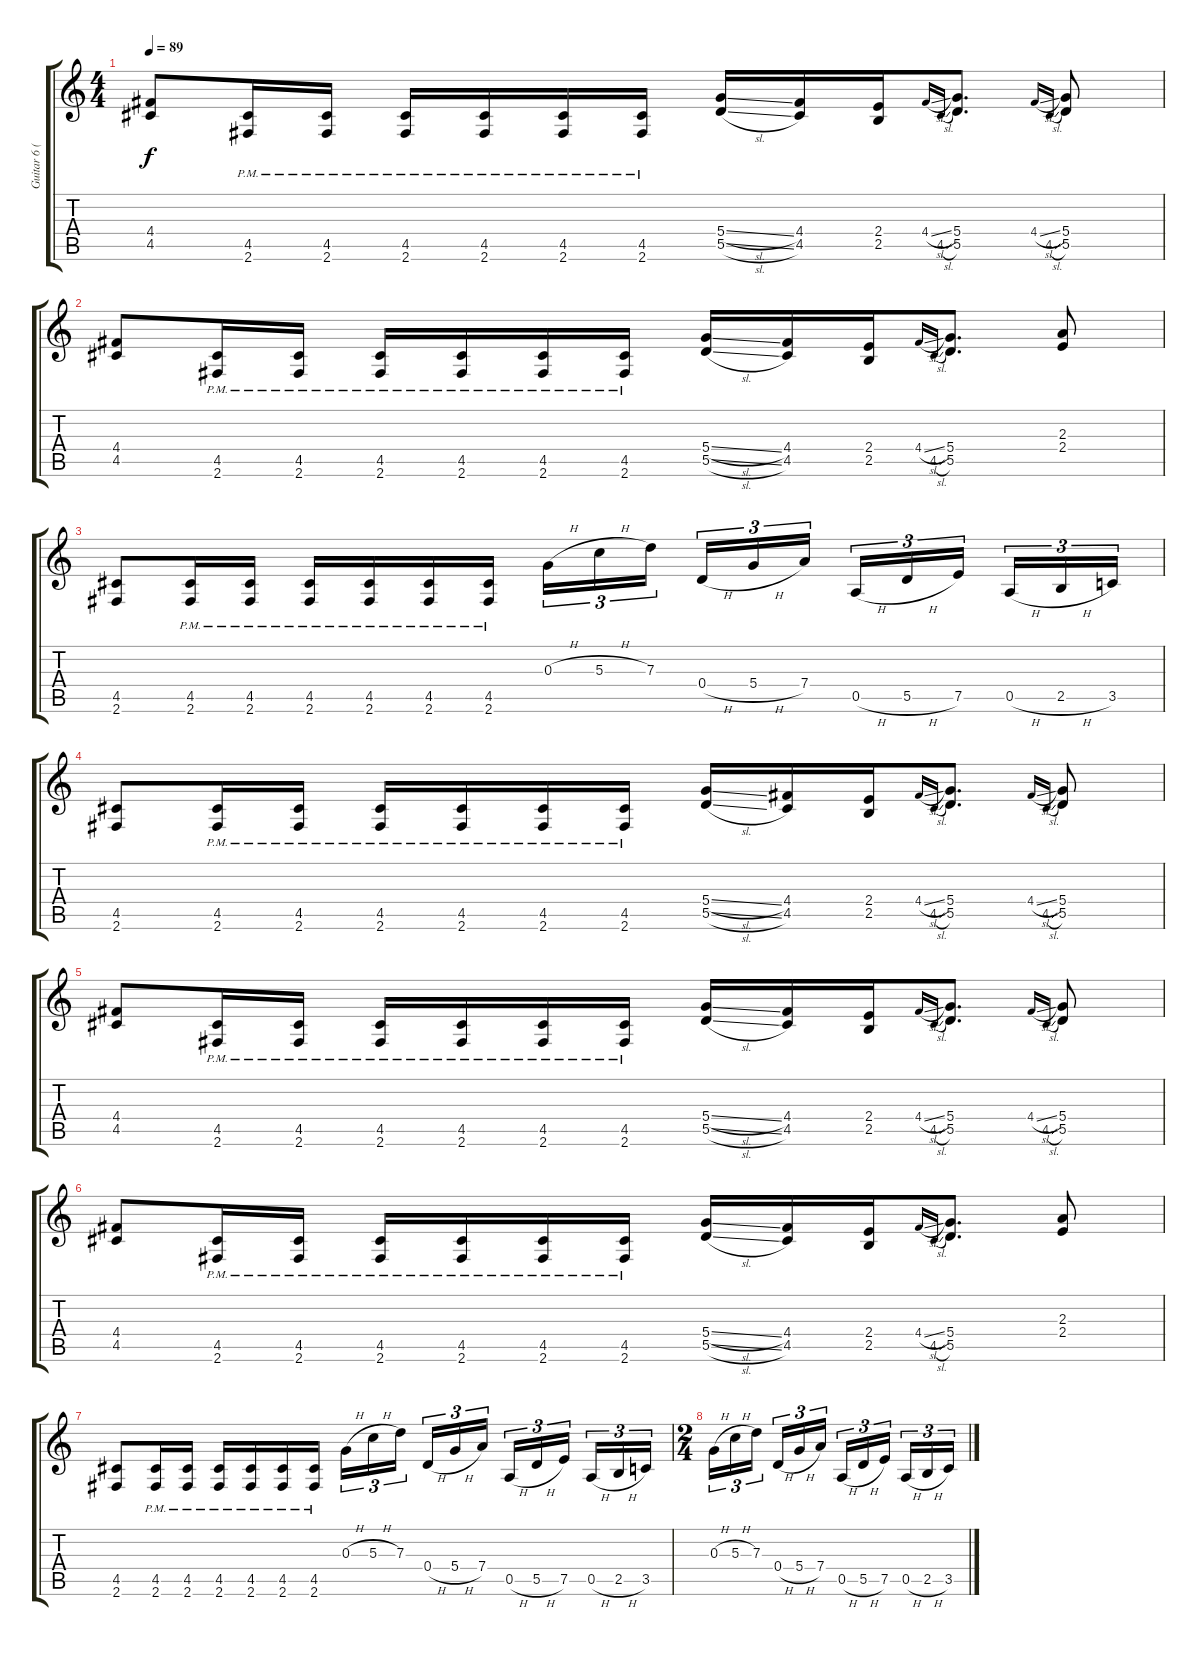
\track ("Guitar 6 (Distortion)" "Guitar 6 (") {instrument distortionguitar}
\staff {score tabs}
\tuning (E4 B3 G3 D3 A2 E2) {hide}
\ts (4 4)
\tempo 89
\clef g2
\ks c
(4.4 4.5).8{dy f} (4.5{pm} 2.6{pm}).16 (4.5{pm} 2.6{pm}).16 (4.5{pm} 2.6{pm}).16 (4.5{pm} 2.6{pm}).16 (4.5{pm} 2.6{pm}).16 (4.5{pm} 2.6{pm}).16 (5.4{sl} 5.5{sl}).16 (4.4 4.5).16 (2.4 2.5).16 4.4{sl}.16{gr onbeat} 4.5{sl}.16{gr onbeat} (5.4 5.5).8{d} 4.4{sl}.16{gr onbeat} 4.5{sl}.16{gr onbeat} (5.4 5.5).8 |
(4.4 4.5).8 (4.5{pm} 2.6{pm}).16 (4.5{pm} 2.6{pm}).16 (4.5{pm} 2.6{pm}).16 (4.5{pm} 2.6{pm}).16 (4.5{pm} 2.6{pm}).16 (4.5{pm} 2.6{pm}).16 (5.4{sl} 5.5{sl}).16 (4.4 4.5).16 (2.4 2.5).16 4.4{sl}.16{gr onbeat} 4.5{sl}.16{gr onbeat} (5.4 5.5).8{d} (2.3 2.4).8 |
(4.5 2.6).8 (4.5{pm} 2.6{pm}).16 (4.5{pm} 2.6{pm}).16 (4.5{pm} 2.6{pm}).16 (4.5{pm} 2.6{pm}).16 (4.5{pm} 2.6{pm}).16 (4.5{pm} 2.6{pm}).16 0.3{h}.16{tu (3 2)} 5.3{h}.16{tu (3 2)} 7.3.16{tu (3 2) beam splitsecondary} 0.4{h}.16{tu (3 2)} 5.4{h}.16{tu (3 2)} 7.4.16{tu (3 2)} 0.5{h}.16{tu (3 2)} 5.5{h}.16{tu (3 2)} 7.5.16{tu (3 2) beam splitsecondary} 0.5{h}.16{tu (3 2)} 2.5{h}.16{tu (3 2)} 3.5.16{tu (3 2)} |
(4.5 2.6).8 (4.5{pm} 2.6{pm}).16 (4.5{pm} 2.6{pm}).16 (4.5{pm} 2.6{pm}).16 (4.5{pm} 2.6{pm}).16 (4.5{pm} 2.6{pm}).16 (4.5{pm} 2.6{pm}).16 (5.4{sl} 5.5{sl}).16 (4.4 4.5).16 (2.4 2.5).16 4.4{sl}.16{gr onbeat} 4.5{sl}.16{gr onbeat} (5.4 5.5).8{d} 4.4{sl}.16{gr onbeat} 4.5{sl}.16{gr onbeat} (5.4 5.5).8 |
(4.4 4.5).8 (4.5{pm} 2.6{pm}).16 (4.5{pm} 2.6{pm}).16 (4.5{pm} 2.6{pm}).16 (4.5{pm} 2.6{pm}).16 (4.5{pm} 2.6{pm}).16 (4.5{pm} 2.6{pm}).16 (5.4{sl} 5.5{sl}).16 (4.4 4.5).16 (2.4 2.5).16 4.4{sl}.16{gr onbeat} 4.5{sl}.16{gr onbeat} (5.4 5.5).8{d} 4.4{sl}.16{gr onbeat} 4.5{sl}.16{gr onbeat} (5.4 5.5).8 |
(4.4 4.5).8 (4.5{pm} 2.6{pm}).16 (4.5{pm} 2.6{pm}).16 (4.5{pm} 2.6{pm}).16 (4.5{pm} 2.6{pm}).16 (4.5{pm} 2.6{pm}).16 (4.5{pm} 2.6{pm}).16 (5.4{sl} 5.5{sl}).16 (4.4 4.5).16 (2.4 2.5).16 4.4{sl}.16{gr onbeat} 4.5{sl}.16{gr onbeat} (5.4 5.5).8{d} (2.3 2.4).8 |
(4.5 2.6).8 (4.5{pm} 2.6{pm}).16 (4.5{pm} 2.6{pm}).16 (4.5{pm} 2.6{pm}).16 (4.5{pm} 2.6{pm}).16 (4.5{pm} 2.6{pm}).16 (4.5{pm} 2.6{pm}).16 0.3{h}.16{tu (3 2)} 5.3{h}.16{tu (3 2)} 7.3.16{tu (3 2) beam splitsecondary} 0.4{h}.16{tu (3 2)} 5.4{h}.16{tu (3 2)} 7.4.16{tu (3 2)} 0.5{h}.16{tu (3 2)} 5.5{h}.16{tu (3 2)} 7.5.16{tu (3 2) beam splitsecondary} 0.5{h}.16{tu (3 2)} 2.5{h}.16{tu (3 2)} 3.5.16{tu (3 2)} |
\ts (2 4)
0.3{h}.16{tu (3 2)} 5.3{h}.16{tu (3 2)} 7.3.16{tu (3 2) beam splitsecondary} 0.4{h}.16{tu (3 2)} 5.4{h}.16{tu (3 2)} 7.4.16{tu (3 2)} 0.5{h}.16{tu (3 2)} 5.5{h}.16{tu (3 2)} 7.5.16{tu (3 2) beam splitsecondary} 0.5{h}.16{tu (3 2)} 2.5{h}.16{tu (3 2)} 3.5.16{tu (3 2)}
